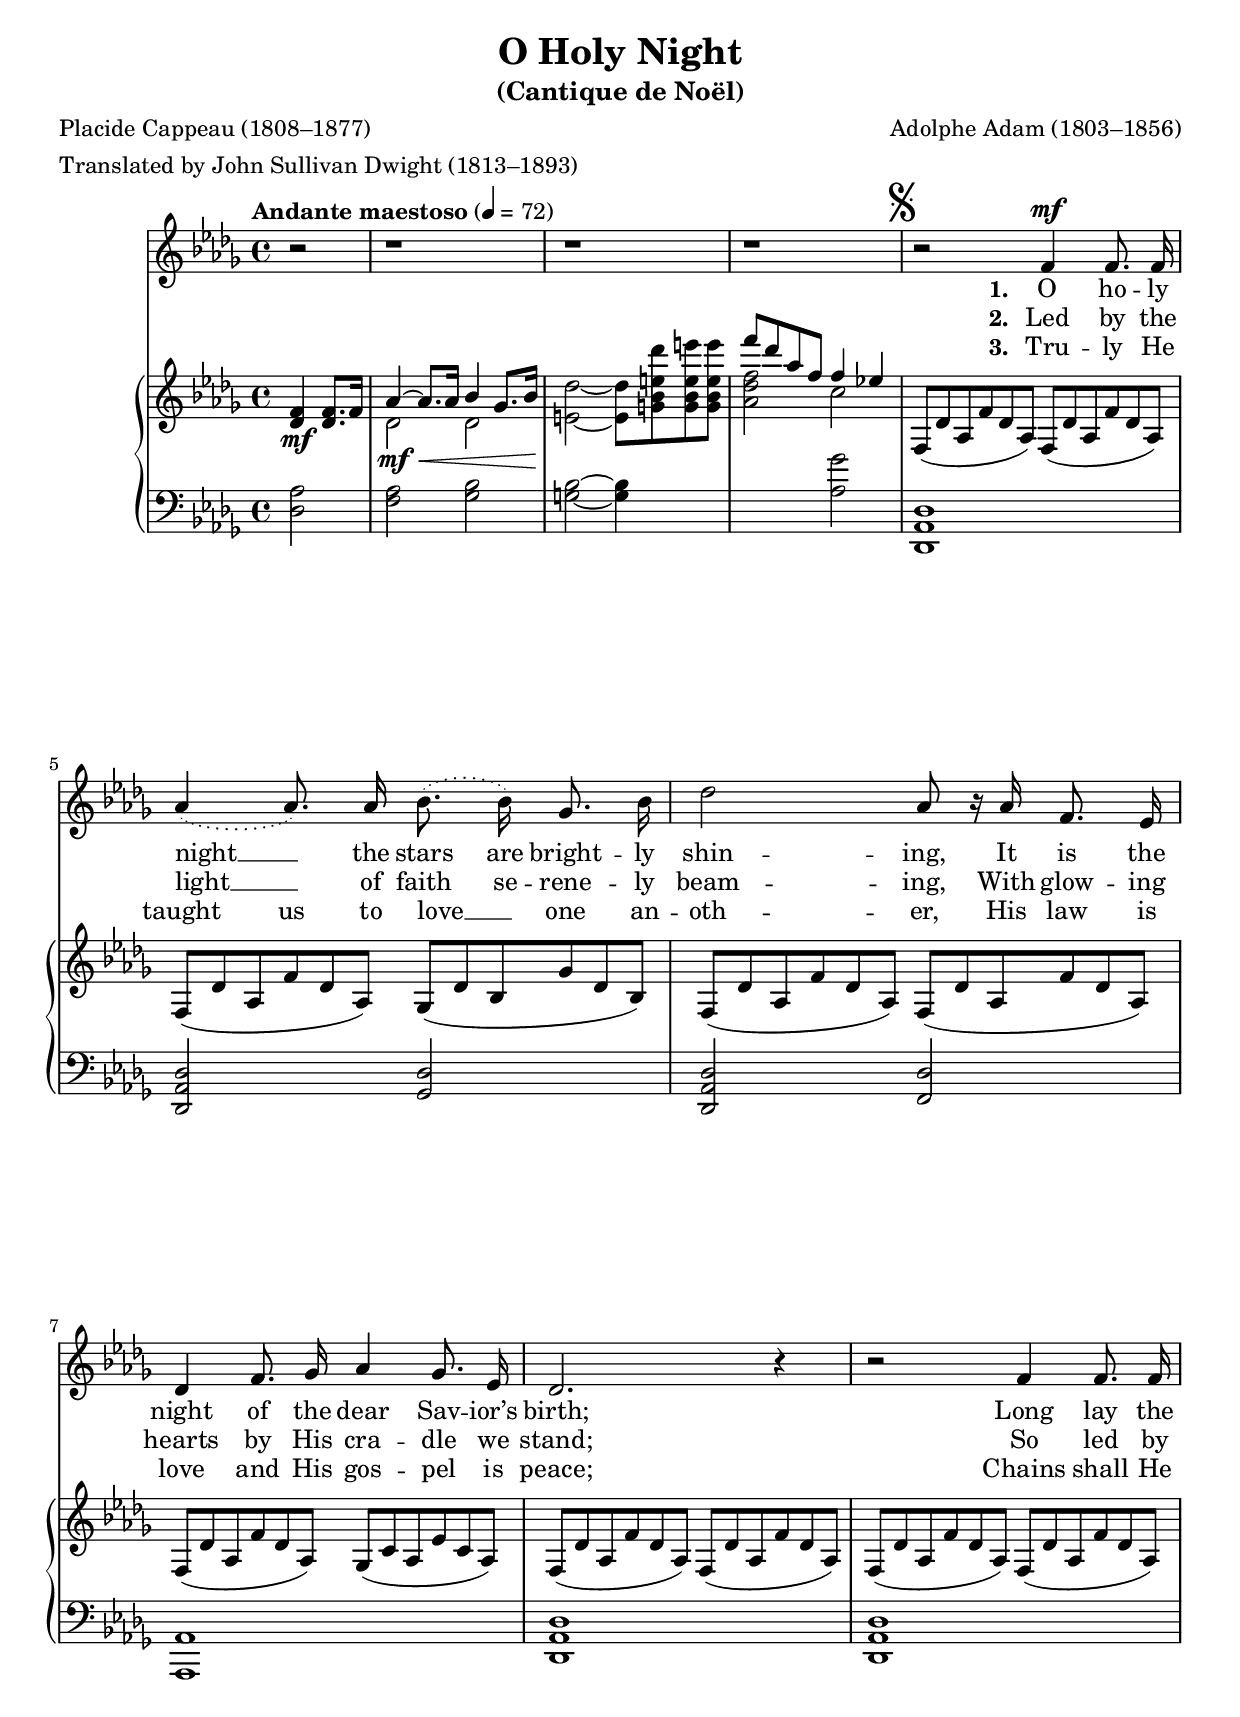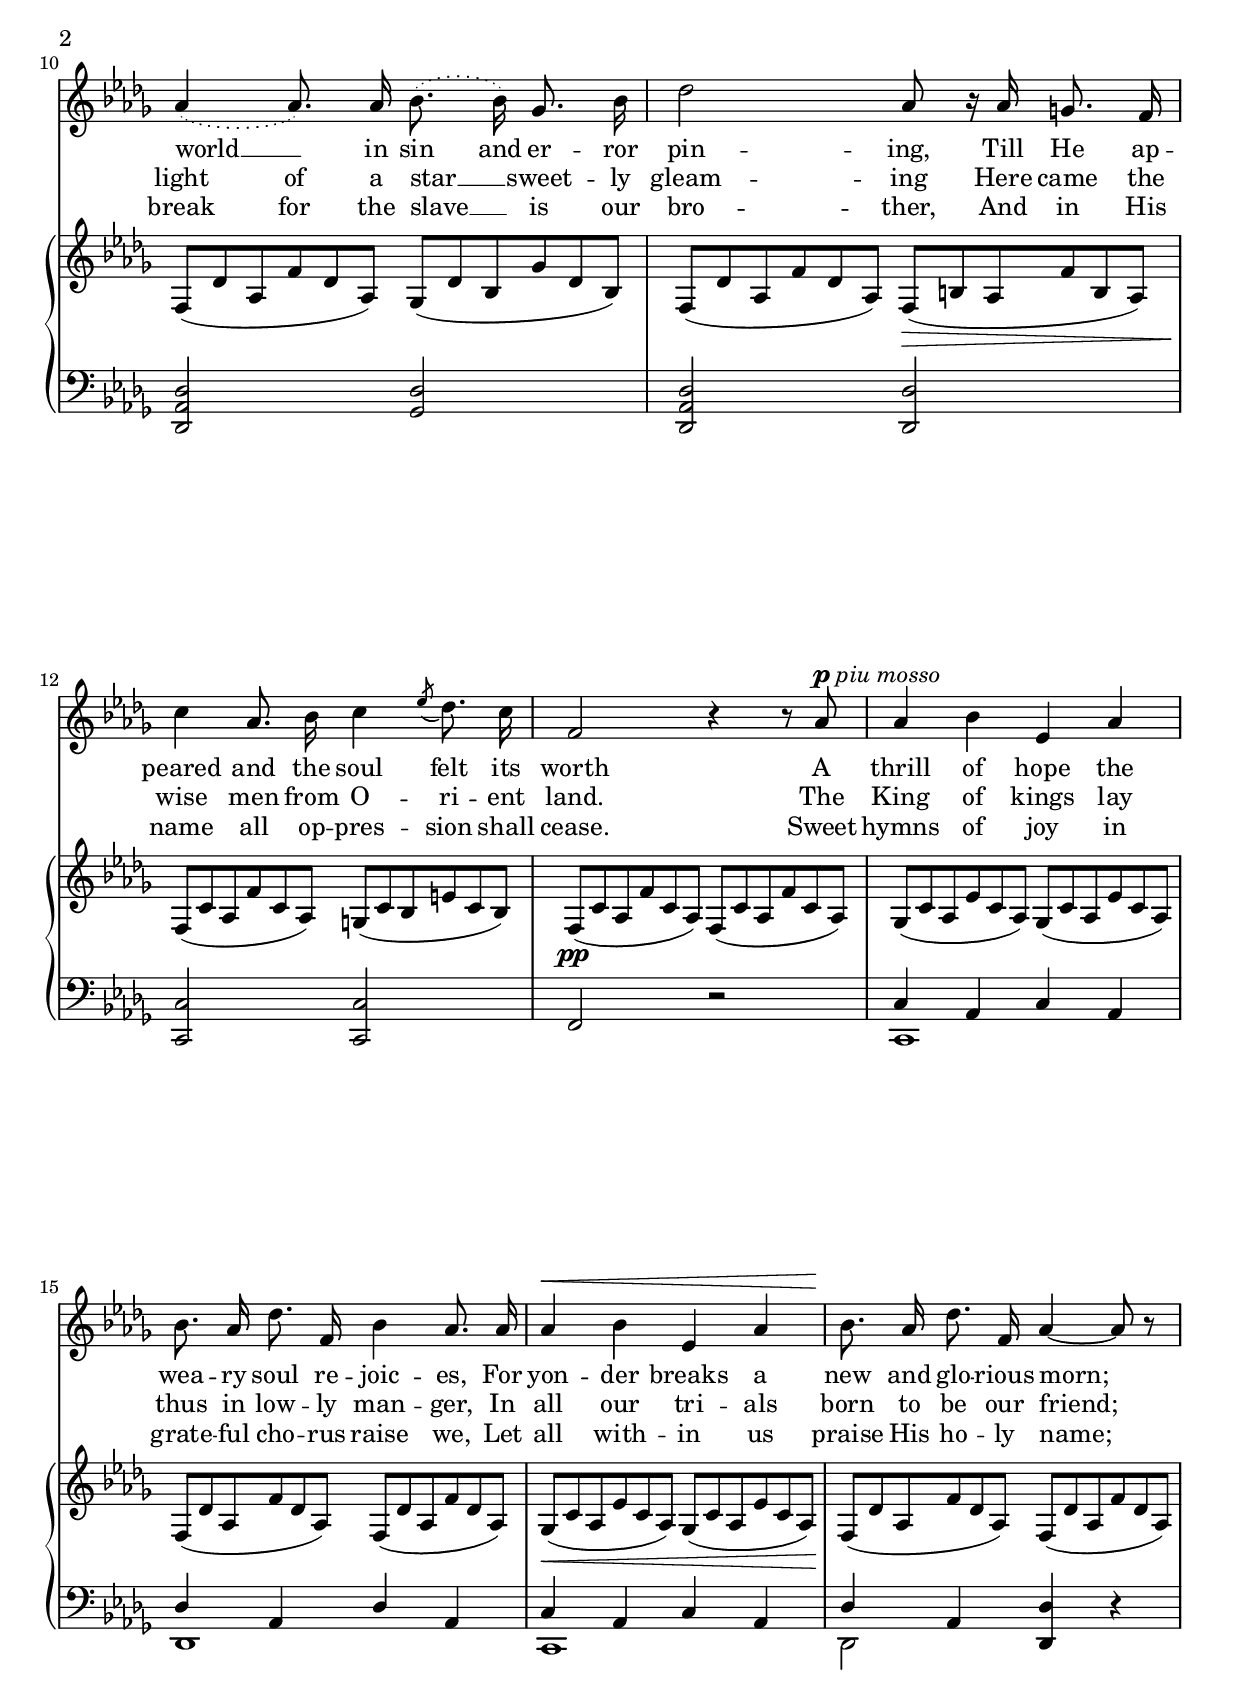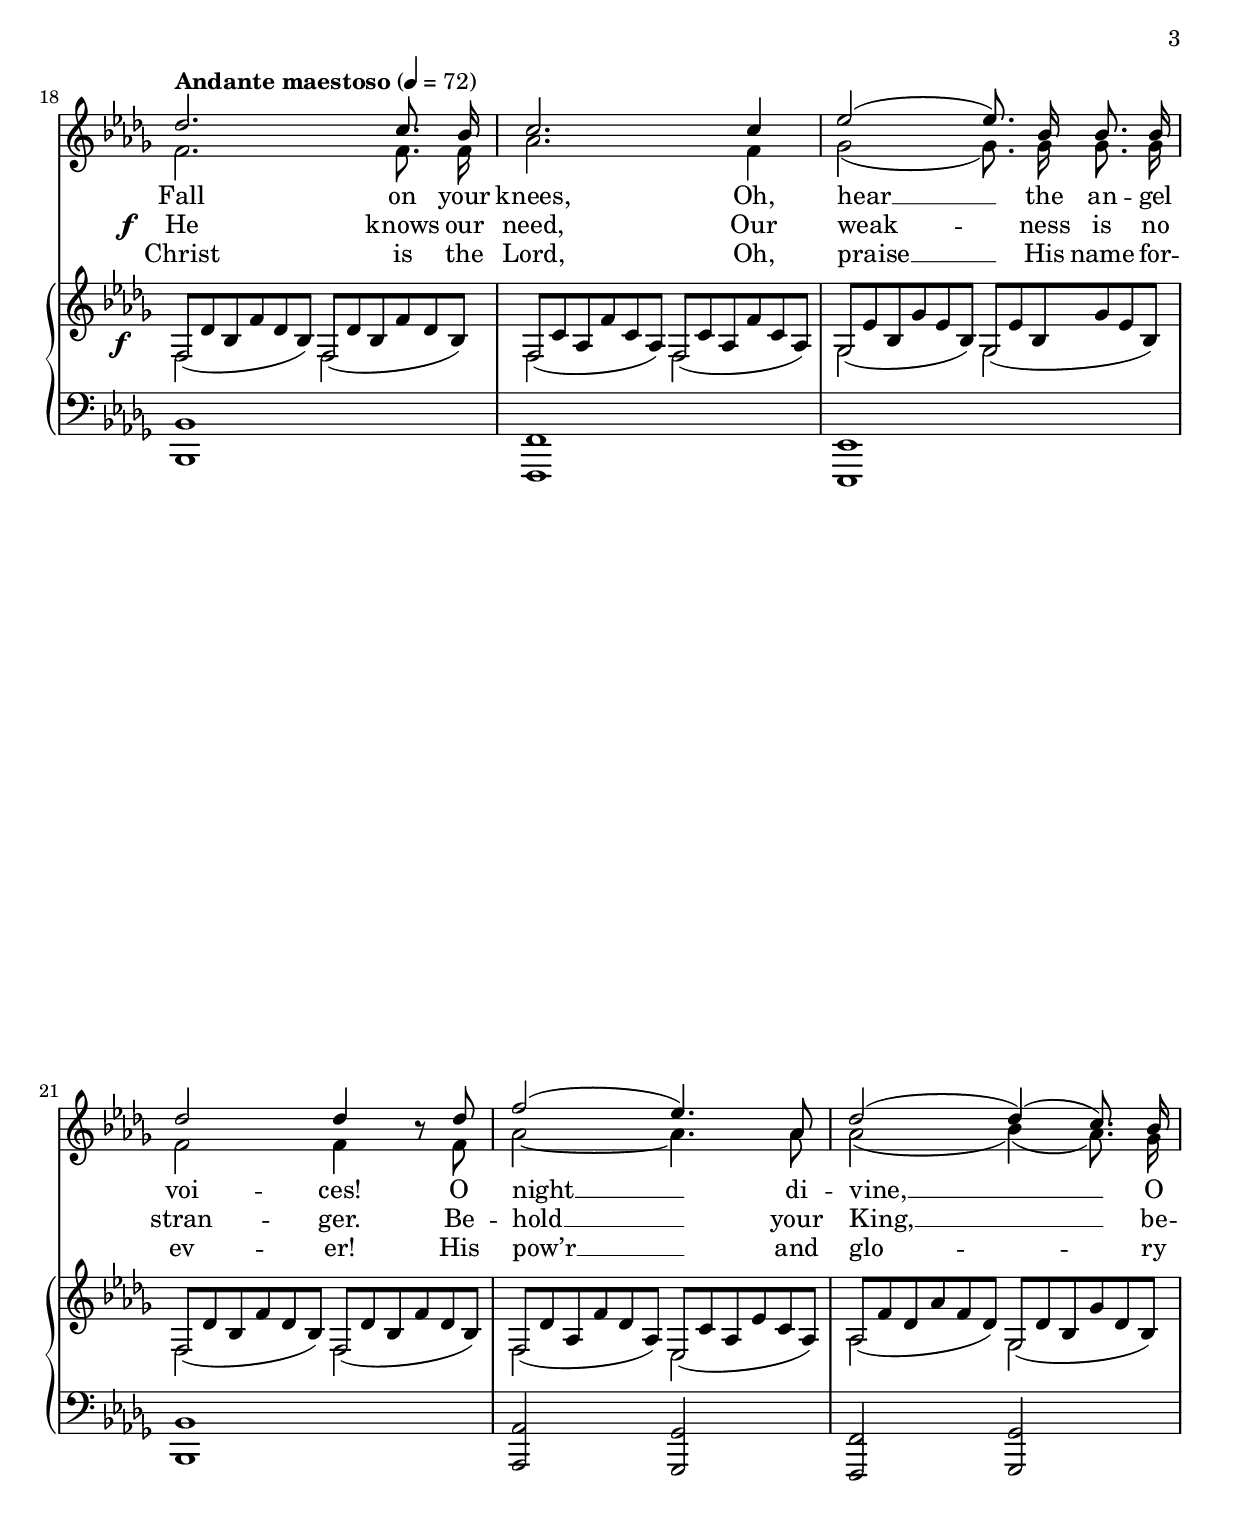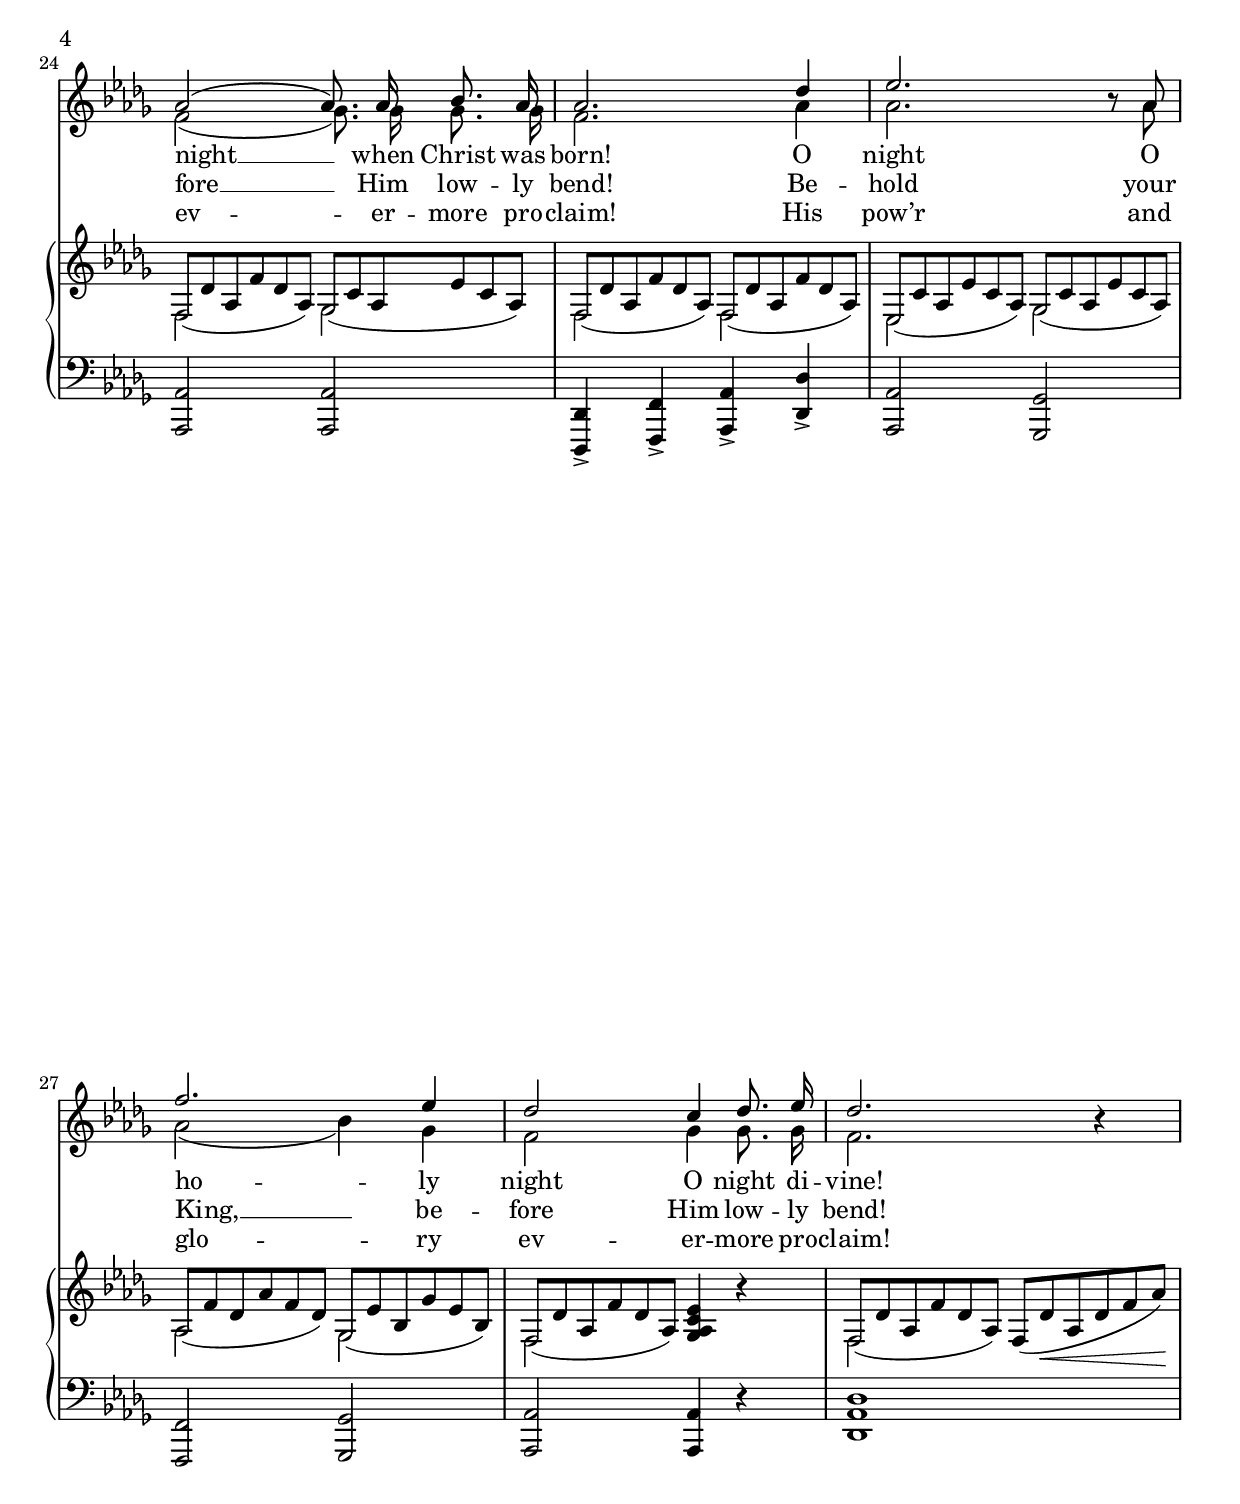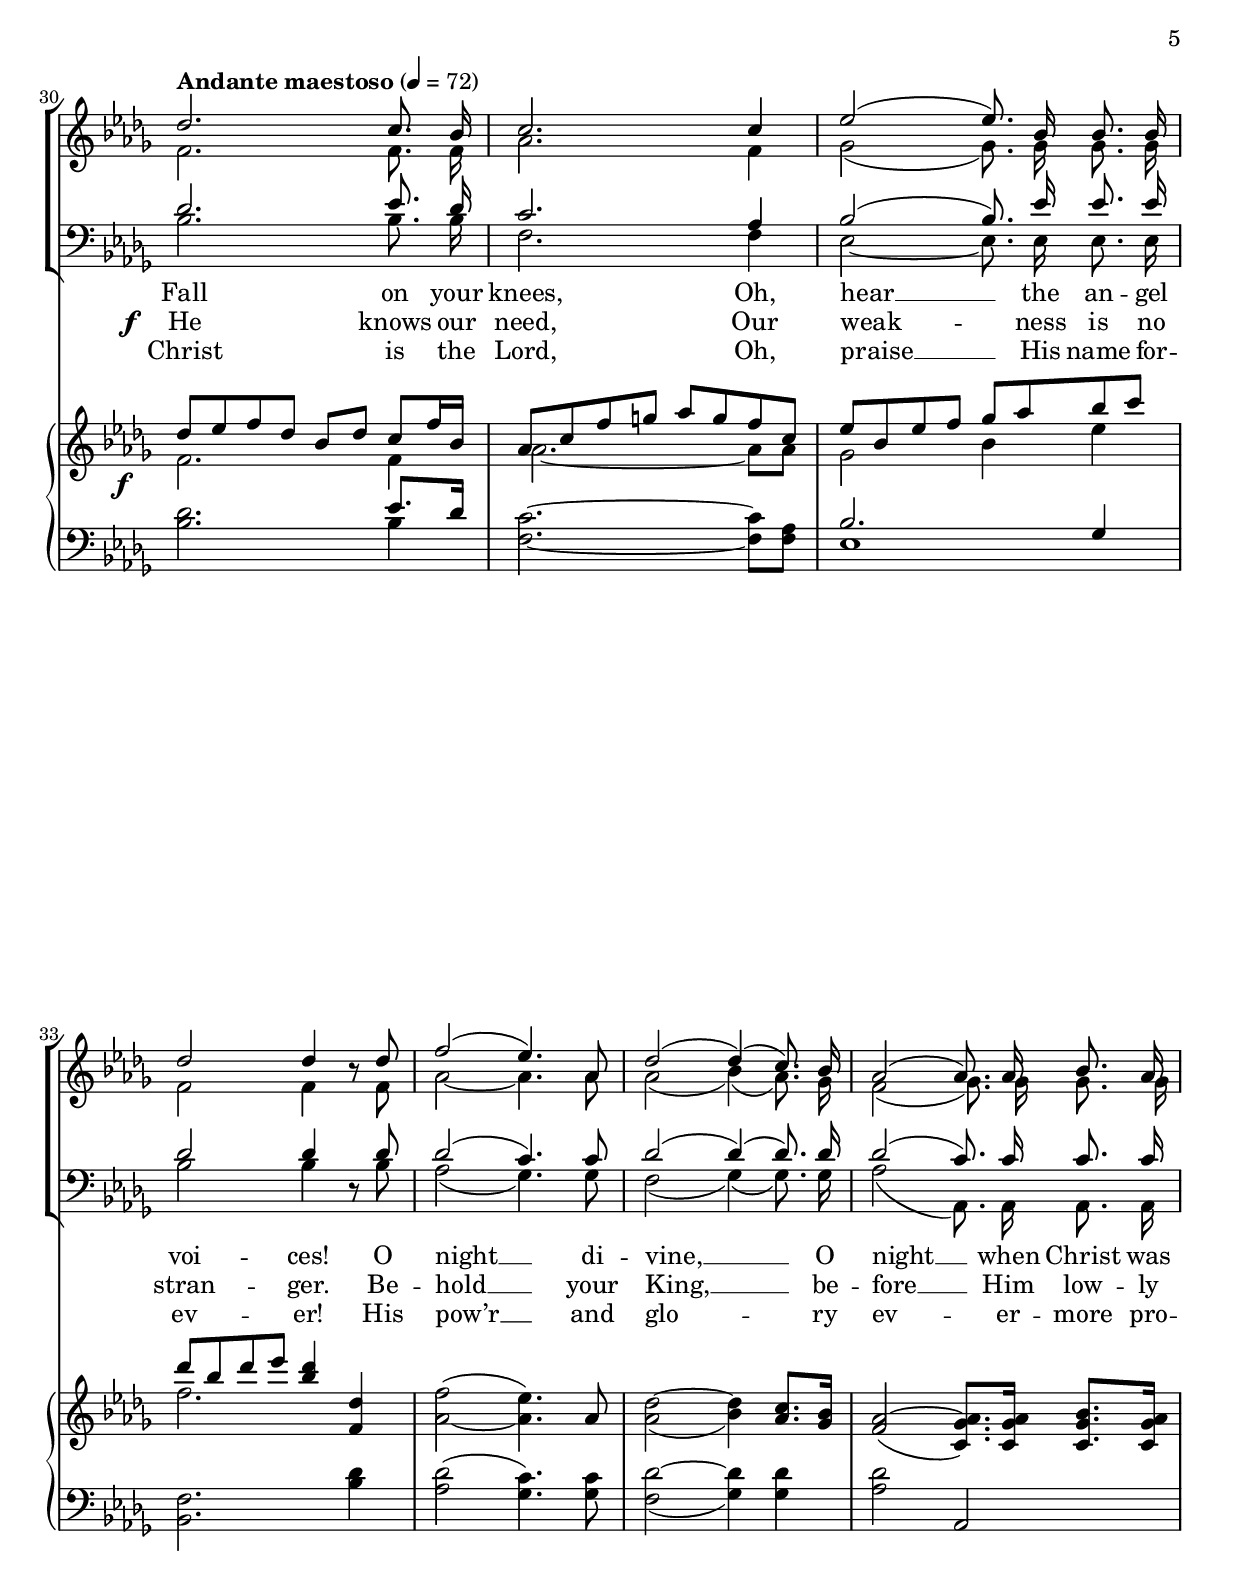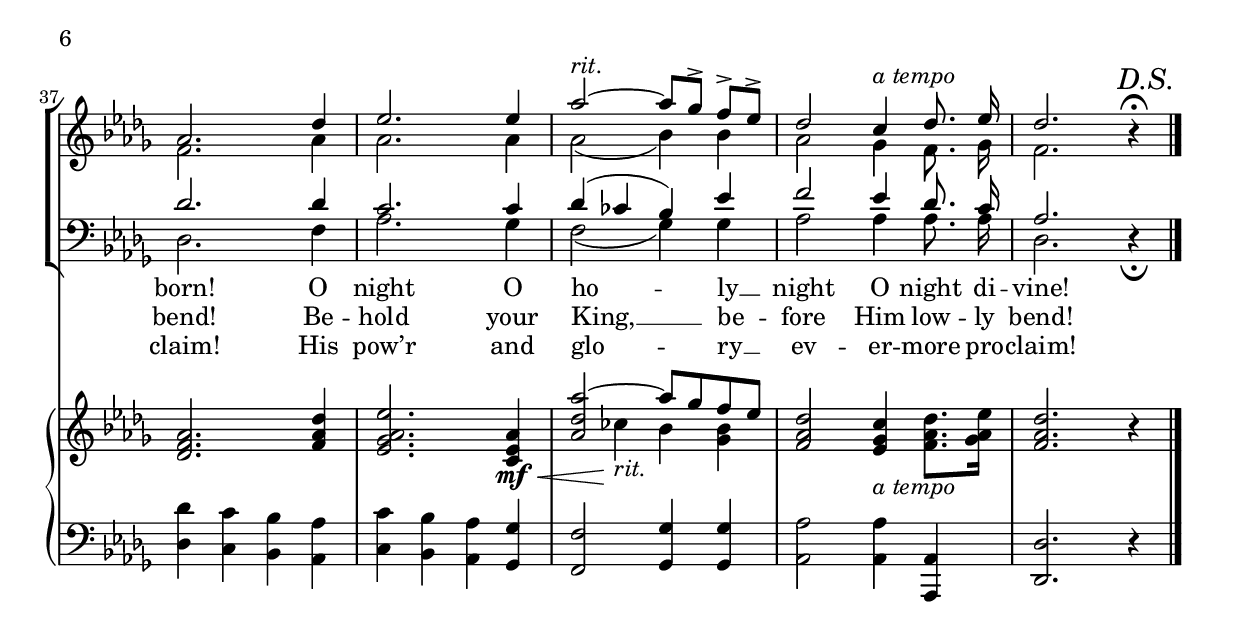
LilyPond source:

\version "2.14.2"
\include "util.ly"
\header {
  title = "O Holy Night"
  subtitle = "(Cantique de Noël)"
  composer = "Adolphe Adam (1803–1856)"
  %tagline = \markup { "from" \concat{\italic "Christmas Carols and Hymns for School and Choir" ", 1910"}}
  poet = "Placide Cappeau (1808–1877)"
  meter = "Translated by John Sullivan Dwight (1813–1893)"
}

global = {
    \key des \major
    \time 4/4
    \autoBeamOff
    \tempo "Andante maestoso" 4 = 72
    %\tempo 4 = 90
}
globalNoTime = {
    \key des \major
    \autoBeamOff
    \tempo "Andante maestoso" 4 = 72
    %\tempo 4 = 90
}

sopMusicPre = \relative c' {
  r2 | r1 | r1 | r1 | \mark \markup { \musicglyph #"scripts.segno" }
  r2 f4^\mf f8.\noBeam f16 | \break
  
  \slurDotted aes4( aes8.\noBeam) aes16\noBeam bes8.\noBeam( bes16\noBeam) ges8.\noBeam bes16 |
  des2 aes8\noBeam r16 aes16 f8.\noBeam ees16 | \break
  
  des4 f8. ges16\noBeam aes4 ges8.\noBeam ees16 |
  des2. r4 |
  r2 f4 f8.\noBeam f16 | \pageBreak
  
  %page 2
  aes4( aes8.) aes16\noBeam bes8.\noBeam( bes16) ges8.\noBeam bes16 |
  des2 aes8\noBeam r16 aes16 g8.\noBeam f16\noBeam | \break
  
  c'4 aes8.\noBeam bes16 c4 \slurSolid \acciaccatura ees8 des8.\noBeam c16 |
  f,2 r4 r8 aes8\noBeam^\markup{\dynamic"p" \italic"piu mosso"} |
  aes4 bes ees, aes | \break
  
  bes8.\noBeam aes16 des8.\noBeam f,16 bes4 aes8.\noBeam aes16 |
  aes4^\< bes ees, aes |
  bes8.\noBeam\! aes16 des8. f,16 aes4~ aes8 r8 \pageBreak
}
sopMusic = \relative c'' {
  \repeat unfold 2 {
    des2. c8.\noBeam bes16 |
    c2. c4 |
    ees2( ees8.\noBeam) bes16\noBeam bes8.\noBeam bes16 |
    
    des2 des4 bes8\rest des8 |
    f2( ees4.) aes,8 |
    
    des2( des4)( c8.\noBeam) bes16 |
    aes2( aes8.\noBeam) aes16 bes8.\noBeam aes16 |
    aes2. des4 |
  }
  \alternative {
    %page 4
    %first ending
    {
      ees2. bes8\rest aes8 |
      f'2. ees4 |
      des2 c4 des8.\noBeam ees16 |
      
      des2. bes4\rest | \pageBreak
    }
    %second ending
    {
      ees2. ees4 |
    }
  }
  aes2~^\markup\italic"rit." aes8[ ges]^> f[^> ees]^> |
  des2 c4^\markup\italic"a tempo" des8.\noBeam ees16 |
  des2. bes4\rest\fermata \bar "|."
  \once \override Score.RehearsalMark #'break-visibility = #end-of-line-visible
  \once \override Score.RehearsalMark #'self-alignment-X = #RIGHT
  \mark\markup\italic"D.S."
}
sopWords = \lyricmode {
  
}

altoMusic = \relative c' {
  \repeat unfold 2 {
    f2. f8.\noBeam f16 |
    aes2. f4 |
    ges2( ges8.\noBeam) ges16 ges8.\noBeam ges16 |
    
    f2 f4 s8 f |
    aes2~ aes4. aes8 |
    
    aes2( bes4)( aes8.\noBeam) ges16 |
    f2( ges8.\noBeam) ges16 ges8.\noBeam ges16 |
    f2. aes4 |
  }
  
  %page 3
  \alternative {
    %first ending
    {
      aes2. s8 aes8 |
      aes2( bes4) ges4 |
      f2 ges4 ges8.\noBeam ges16 |
      
      f2. s4 |
    }
    %second ending
    {
      aes2. aes4 |
    }
  }
  aes2( bes4) bes |
  aes2 ges4 f8.\noBeam ges16 |
  f2. s4 \bar "|."
}
chorusWords = \lyricmode {
  \unset ignoreMelismata
  Fall on your knees, Oh, hear __ the an -- gel voi -- ces!
  O night __ di -- vine, __
  O night __ when Christ was born!
  \set associatedVoice = "altos"
  O night O ho -- ly night
  O night di -- vine!
  \unset associatedVoice
  
  Fall on your knees, Oh, hear __ the an -- gel \break voi -- ces!
  O night __ di -- vine, __
  O night __ when Christ was \break born!
  O night O ho -- ly __ night
  O night di -- vine!
}
chorusWordsII = {
  \set stanza = \markup\dynamic"f"
  \lyricmode {
    \unset ignoreMelismata
    He knows our need, Our weak -- ness is no stran -- ger.
    Be -- hold __ your King, __ be -- fore __ Him low -- ly bend!
    \set associatedVoice = "altos"
    Be -- hold your King, __ be -- fore Him low -- ly bend!
    \unset associatedVoice
  }
  \set stanza = \markup\dynamic"f"
  \lyricmode {
    He knows our need, Our weak -- ness is no stran -- ger.
    Be -- hold __ your King, __ be -- fore __ Him low -- ly bend!
    Be -- hold your King, __ be -- fore Him low -- ly bend!
  }
}
chorusWordsIII = \lyricmode {
  \unset ignoreMelismata
  Christ is the Lord, Oh, praise __ His name for -- ev -- er!
  His pow’r __ and glo -- ry ev -- er -- more pro -- claim!
  \set associatedVoice = "altos"
  His pow’r and glo -- ry ev -- er -- more pro -- claim!
  \unset associatedVoice
  
  Christ is the Lord, Oh, praise __ His name for -- ev -- er!
  His pow’r __ and glo -- ry ev -- er -- more pro -- claim!
  His pow’r and glo -- ry __ ev -- er -- more pro -- claim!
}

altoWords = \lyricmode {
  \set stanza = #"1. "
  \set ignoreMelismata = ##t
  O ho -- ly night __ _ the stars are bright -- ly shin -- ing,
  It is the night of the dear Sav -- ior’s birth;
  
  Long lay the world __ _ in sin and er -- ror pin -- ing,
  Till He ap -- peared and the soul felt its worth
  A thrill of hope the wea -- ry soul re -- joic -- es,
  For yon -- der breaks a new and glo -- rious morn; _
}
altoWordsII = \lyricmode {
  \set stanza = #"2. "
  \set ignoreMelismata = ##t
  Led by the light __ _ of faith se -- rene -- ly beam -- ing,
  With glow -- ing hearts by His cra -- dle we stand;
  
  So led by light of a star __ _ sweet -- ly gleam -- ing
  Here came the wise men from O -- ri -- ent land.
  The King of kings lay thus in low -- ly man -- ger,
  In all our tri -- als born to be our friend; _
}
altoWordsIII = \lyricmode {
  \set stanza = #"3. "
  \set ignoreMelismata = ##t
  Tru -- ly He taught us to love __ _ one an -- oth -- er,
  His law is love and His gos -- pel is peace;
  
  Chains shall He break for the slave __ _ is our bro -- ther,
  And in His name all op -- pres -- sion shall cease.
  Sweet hymns of joy in grate -- ful cho -- rus raise we,
  Let all with -- in us praise His ho -- ly name; _
}
altoWordsIV = \lyricmode {
}
altoWordsV = \lyricmode {
}
altoWordsVI = \lyricmode {
}
tenorMusic = \relative c' {
  des2. ees8.\noBeam des16 |
  c2. aes4 |
  bes2( bes8.\noBeam) ees16 ees8.\noBeam ees16 |
  
  des2 des4 s8 des8 |
  des2( c4.) c8 |
  
  des2( des4)( des8.\noBeam) des16 |
  des2( c8.\noBeam) c16 c8.\noBeam c16 |
  des2. des4 |
  
  %page 3
  %first ending
%  c2. s8 c8 |
%  des2~ des4 bes |
%  aes2 ees'4 des8.\noBeam c16 |
  
%  des2. s4 |
  %second ending
  c2. c4 |
  
  des4( ces bes) ees |
  f2 ees4 des8.\noBeam c16 |
  aes2. s4 \bar "|."
}
tenorWords = \lyricmode {

}

bassMusic = \relative c' {
  bes2. bes8.\noBeam bes16 |
  f2. f4 |
  ees2~ ees8.\noBeam ees16 ees8.\noBeam ees16 |
  
  bes'2 bes4 d,8\rest bes'8 |
  aes2( ges4.) ges8 |
  
  f2( ges4)( ges8.\noBeam) ges16 |
  aes2( aes,8.) aes16\noBeam aes8. aes16\noBeam |
  des2. f4 |
  
  %page 4
  %first ending
%  aes2. des,8\rest ges8 |
%  f2( ges4) ges |
%  aes2 aes4 aes8.\noBeam aes,16 |
  
%  des2. des4\rest |
  %second ending
  aes2. ges4 |
  
  f2( ges4) ges |
  aes2 aes4 aes8.\noBeam aes16 |
  des,2. des4\rest\fermata \bar "|."
}
bassWords = \lyricmode {

}

pianoRH = \relative c {
  \set Staff.midiInstrument = "acoustic grand"
  \override TupletBracket #'bracket-visibility = ##f 
  \mergeDifferentlyHeadedOn
%  \times 2/3 { f8[(_\mf des' aes} \times 2/3 { f' des aes])} \times 2/3 { f8[( des' aes } \times 2/3 { f' des aes]) } |
  
  \partial 2 <f' des>4_\mf q8.[ f16] |
  << {aes4~ aes8.[ aes16] bes4 ges8.[ bes16] |
      s1 |
      f''8[ des aes f] f4 ees!} \\
     { des,2\mf_\< des |
      <e des'>2~\! q8[ <g bes e des'> <g bes e e'> q] |
      <aes des f>2 c |
     } >>
  
  \override TupletNumber #'text = #""
  \times 2/3 {
    f,,8[( des' aes f' des aes]) f8[( des' aes f' des aes]) |
    
    f8[( des' aes f' des aes]) ges[( des' bes ges' des bes]) |
    f8[( des' aes f' des aes]) f8[( des' aes f' des aes]) |
    
    f8[( des' aes f' des aes]) ges[( c aes ees' c aes]) |
    f8[( des' aes f' des aes]) f8[( des' aes f' des aes]) |
    f8[( des' aes f' des aes]) f8[( des' aes f' des aes]) |
    
    %page 2
    f8[( des' aes f' des aes]) ges[( des' bes ges' des bes]) |
    f8[( des' aes f' des aes]) f8[(_\> b aes f' b, aes]) |
    
    f8[(\! c' aes f' c aes]) g[( c bes e c bes]) |
    f8[(_\pp c' aes f' c aes]) f8[( c' aes f' c aes]) |
    ges8[( c aes ees' c aes]) ges8[( c aes ees' c aes]) |
    
    f8[( des' aes f' des aes]) f8[( des' aes f' des aes]) |
    ges8[(_\< c aes ees' c aes]) ges8[( c aes ees' c aes]) |
    f8[(\! des' aes f' des aes]) f8[( des' aes f' des aes]) |
  }
    %page 3 (Chorus)
    << \override TupletBracket #'bracket-visibility = ##f
       \override TupletNumber #'text = #"" \times 2/3 {
       \once\override DynamicText #'X-offset = #-6
      f8[_(_\f des' bes f' des bes]) f8[_( des' bes f' des bes]) |
      f8[_( c' aes f' c aes]) f8[_( c' aes f' c aes]) |
      ges[_( ees' bes ges' ees bes]) ges[_( ees' bes ges' ees bes]) |
      
      f8[_( des' bes f' des bes]) f8[_( des' bes f' des bes]) |
      f8[_( des' aes f' des aes]) ees8[_( c' aes ees' c aes]) |
      
      aes8[_( f' des aes' f des]) ges,8[_( des' bes ges' des bes]) |
      f8[_( des' aes f' des aes]) ges[_( c aes ees' c aes]) |
      f8[_( des' aes f' des aes]) f8[_( des' aes f' des aes]) |
    } \\ {
      f2 f | f f | ges ges |
      
      f f | f ees |
      
      aes ges | f ges | f f |      
    } >>
      
    %page 4
    %first ending
    << \override TupletBracket #'bracket-visibility = ##f
       \override TupletNumber #'text = #"" \times 2/3 {
      ees8[_( c' aes ees' c aes]) ges[_( c aes ees' c aes]) |
      aes8[_( f' des aes' f des]) ges,[_( ees' bes ges' ees bes]) |
      f8[_( des' aes f' des aes])
      } \\ {
      ees2 ges | aes ges | f
    } >>
    <ges aes c ees>4  r4 |
    << { \override TupletBracket #'bracket-visibility = ##f
       \override TupletNumber #'text = #"" \times 2/3 {
        f8[_( des' aes f' des aes]) f8[_( des'_\< aes des f aes]\!) |
      }} \\ { f,2 s} 
      >>
    
    << {       \once\override DynamicText #'X-offset = #-6
        des''8[_\f ees f des] bes[ des] c[ f16 bes,] |
        aes8[ c f g] aes[ g f c] |
        ees[ bes ees f] ges[ aes bes c] |
        des[ bes des ees] <des bes>4 <des, f,> | } \\
       {f,2. f4 |
        aes2.~ aes8[ aes] |
        ges2 bes4 ees |
        f2. s4 } >>
    
    \override TieColumn #'tie-configuration = #'((-2.0 . -1))
    <f aes,>2~^( <ees aes,>4.) aes,8 |
    \override TieColumn #'tie-configuration = #'()
    <aes des>2~_( <des bes>4) <c aes>8.[ <bes ges>16] |
    \override TieColumn #'tie-configuration = #'((0.0 . 1))
    <aes f>2~_( <aes ges c,>8.)[ q16] <bes ges c,>8.[ <aes ges c,>16] |
    <aes f des>2. <des aes f>4 |
    
    <ees aes, ges ees>2. 
    << { <aes, ees c>4 | <aes des aes'>2~ aes'8[ ges f ees] } \\
       { s4\mf_\< | s8. s16\! ces4_\markup\italic"rit." bes4 <bes ges> } >>
    <des aes f>2 <c ges ees>4_\markup\italic"a tempo" <des aes f>8.[ <ees aes, ges>16] |
    <des aes f>2. r4 \bar "|."
}
pianoLH = \relative c {
  \set Staff.midiInstrument = "acoustic grand"
  \partial 2 <des aes'>2 |
  <f aes>2 <ges bes> |
  <g bes>2~ q4 s |
  s2 <aes ges'>2 |

  <des, aes des,>1 |
%  q |
  
  q2 <des ges,> |
  <des aes des,> <des f,> |
  
  <aes aes,>1 |
  <des aes des,> |
  q |
  
  %page 2
  q2 <des ges,> |
  <des aes des,> <des des,> |
  <c c,> <c c,> |
  f, r |
  << \new Voice { \voiceOne  c'4 aes c aes | des aes des aes | c aes c aes | des aes }
     \new Voice { \voiceTwo c,1 | des | c | des2 }
  >>
  <des des'>4 r |
  
  %page 3 (Chorus)
  <bes' bes,>1 |
  <f f,>1 |
  <ees ees,>1 |
  
  <bes' bes,> |
  <aes aes,>2 <ges ges,> |
  
  <f f,> <ges ges,> |
  <aes aes,> q |
  <des, des,>4-> <f f,>-> <aes aes,>-> <des des,>-> |
  
  %page 4
  % first ending
  <aes aes,>2 <ges ges,> |
  <f f,> <ges ges,> |
  <aes aes,> q4 r4 |
  
  <des aes des,>1 |
  
  <bes' des>2. << {ees8.[ des16]} \\ bes4 >> |
  <c f,>2.~ q8[ <aes f>] |
  << {bes2. ges4} \\ ees1 >> |
  <f bes,>2. <bes des>4 |
  
  <des aes>2^( <c ges>4.) q8 |
  <des f,>2~_( <des ges,>4) q |
  <des aes>2 aes, |
  <des des'>4 <c c'> <bes bes'> <aes aes'> |
  
  <c c'> <bes bes'> <aes aes'> <ges ges'> |
  <f f'>2 <ges ges'>4 q |
  <aes aes'>2 q4 <aes aes,>4 |
  <des des,>2. r4 \bar "|."
}

\bookpart {
\score {
   <<
   \new ChoirStaff <<
%    \new Lyrics = sopranos { s1 }
    \new Staff = women {
      \set Staff.explicitKeySignatureVisibility = #end-of-line-invisible
      \new Voice = "sopranos" {
        \global \sopMusicPre 
      }
      << \new Voice = "chorus" {
        \voiceOne \globalNoTime \sopMusic
      }
      \new Voice = "altos" {
        \voiceTwo \globalNoTime \altoMusic
      }
      >>
    }
    \new Staff = men <<
       \set Staff.explicitKeySignatureVisibility = #end-of-line-invisible
         \override Staff.TimeSignature #'stencil = ##f

      \set Staff.clefGlyph = #""
      \clef bass
      \new Voice = "tenors" {
        \voiceOne
        { s1*29 s2 \globalNoTime \tenorMusic }
      }
      \new Voice = "basses" {
        \voiceTwo { s1*29 s2 \globalNoTime \bassMusic }
      }
    >>
    \context Lyrics = altos \lyricsto sopranos \altoWords
    \context Lyrics = altosII \lyricsto sopranos \altoWordsII
    \context Lyrics = altosIII \lyricsto sopranos \altoWordsIII
    \context Lyrics = altos \lyricsto chorus \chorusWords 
    \context Lyrics = altosII \lyricsto chorus \chorusWordsII
    \context Lyrics = altosIII \lyricsto chorus \chorusWordsIII 
    \context Lyrics = altosIV \lyricsto sopranos \altoWordsIV
    \context Lyrics = altosV \lyricsto sopranos \altoWordsV
    \context Lyrics = altosVI \lyricsto sopranos \altoWordsVI
%    \context Lyrics = tenors \lyricsto tenors \tenorWords
%    \context Lyrics = basses \lyricsto basses \bassWords
   >>
    \new PianoStaff << \new Staff {
         
         \key des \major \time 4/4 \new Voice { \pianoRH } } \new Staff {
         
         \key des \major \time 4/4 \clef "bass" \pianoLH } >>
  >>
  \layout {
   % ragged-right = ##t
    \context {
      \Score
      \override SpacingSpanner #'base-shortest-duration = #(ly:make-moment 1 4)
      \override SpacingSpanner #'common-shortest-duration = #(ly:make-moment 1 4)
%      \override LyricText #'font-series = #'bold
    }
    \context {
      % a little smaller so lyrics
      % can be closer to the staff
      \Staff \RemoveEmptyStaves
      \override VerticalAxisGroup #'remove-first = ##t
      \override VerticalAxisGroup #'minimum-Y-extent = #'(-3 . 3)
      \override VerticalAxisGroup #'staff-staff-spacing =
      #'((basic-distance . 5)
         (minimum-distance . 1)
         (padding . 1)
         (stretchability . 2))
    }
  }
  \midi {
    \set Staff.midiInstrument = "flute" 
    %\context { \Voice \remove "Dynamic_performer" }
  }
}
}

